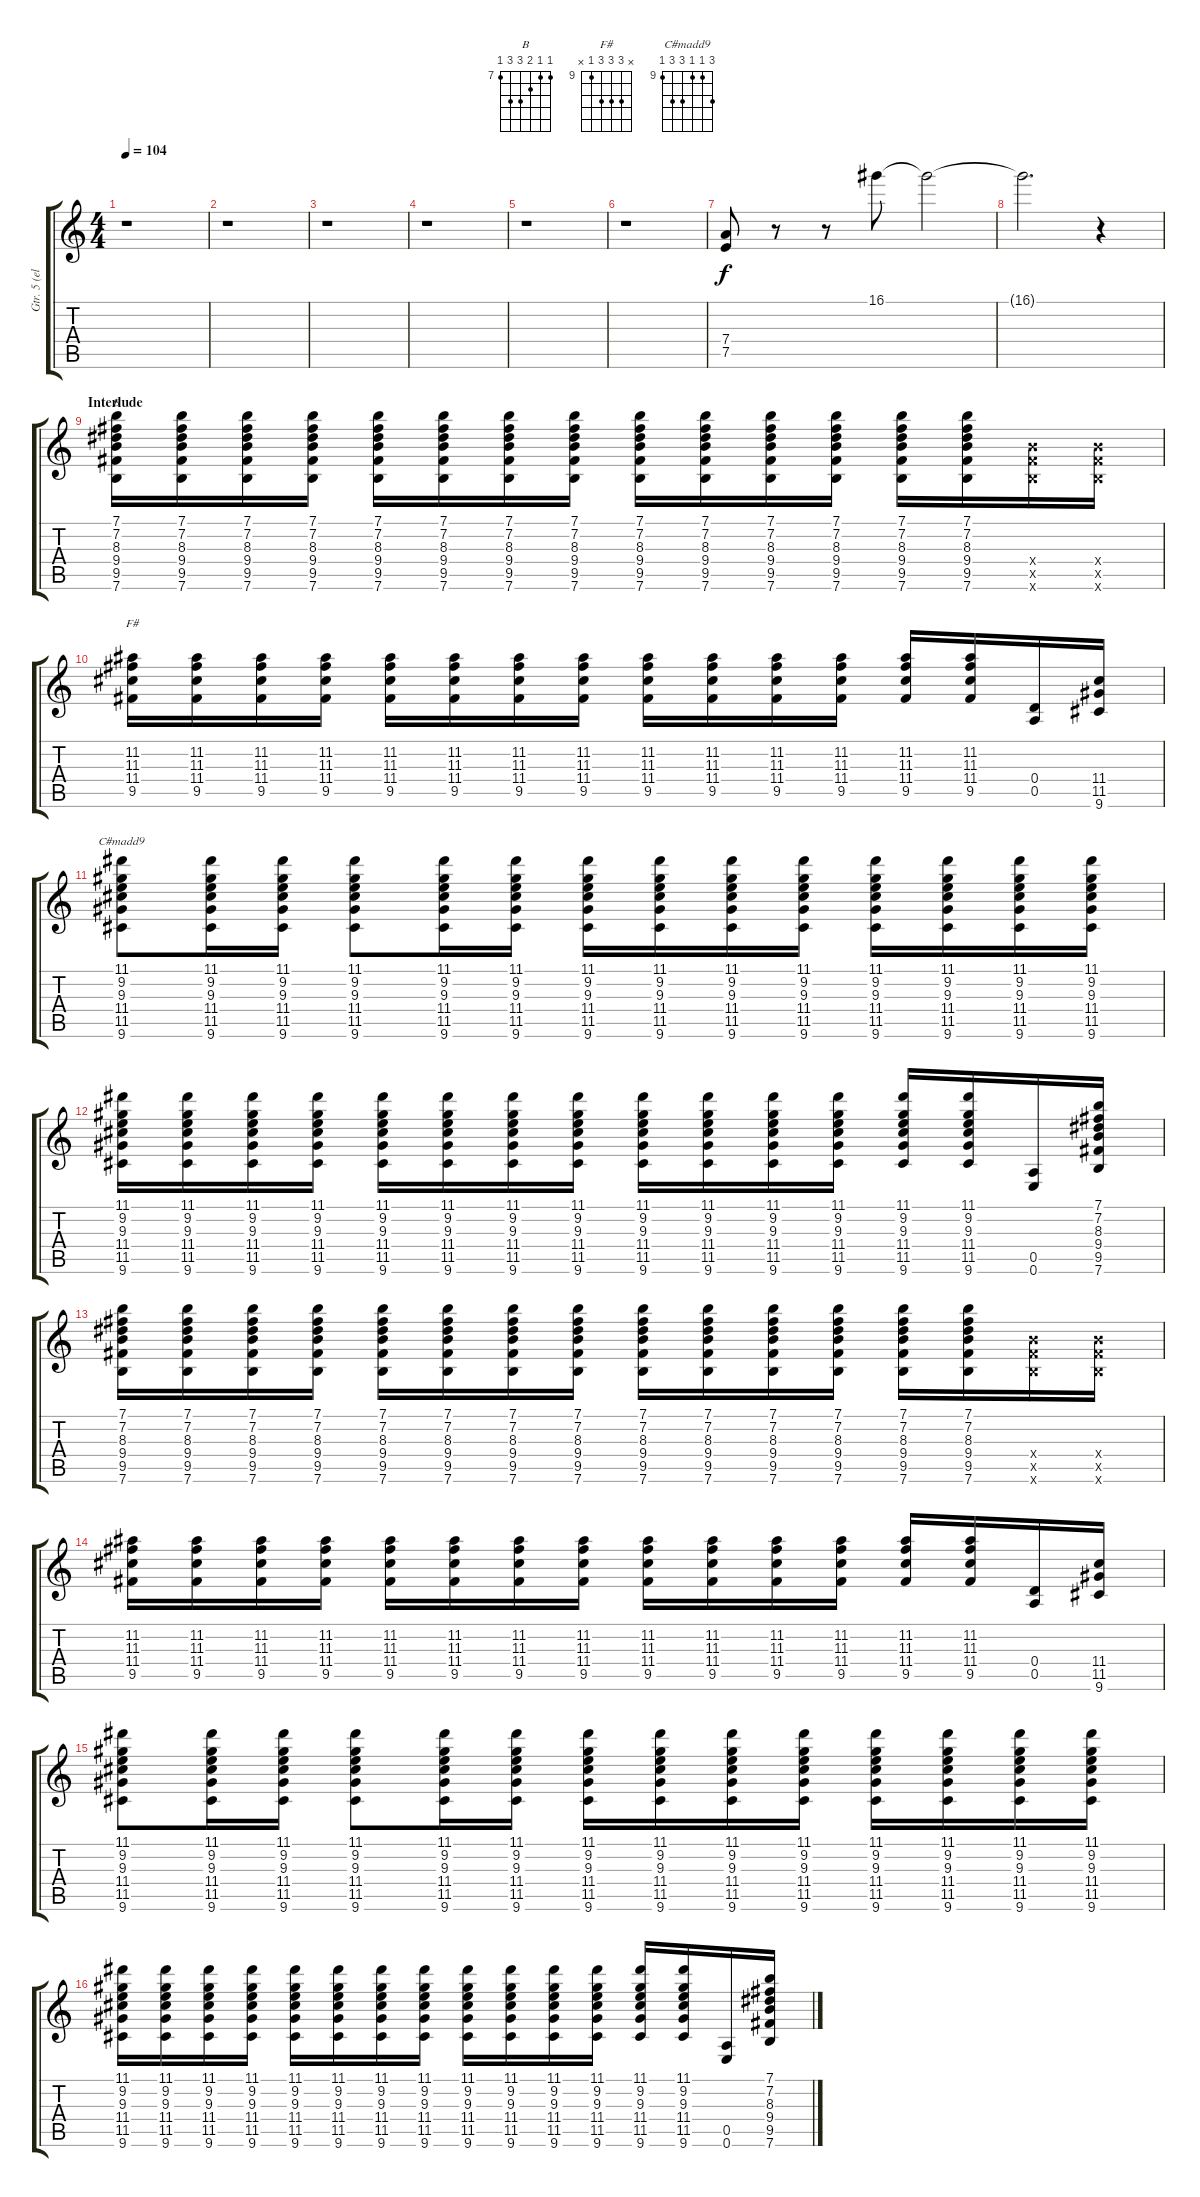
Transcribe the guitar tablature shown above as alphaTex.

\track ("Gtr. 5 (elec.)" "Gtr. 5 (el") {instrument overdrivenguitar}
\staff {score tabs}
\tuning (E4 B3 G3 D3 A2 E2) {hide}
\chord ("B" 7 7 8 9 9 7) {firstfret 7}
\chord ("F#" x 11 11 11 9 x) {firstfret 9}
\chord ("C#madd9" 11 9 9 11 11 9) {firstfret 9}
\ts (4 4)
\tempo 104
\clef g2
\ks c
r.1{dy f} |
r.1 |
r.1 |
r.1 |
r.1 |
r.1 |
(7.4 7.5).8 r.8 r.8 16.1.8 16.1{t}.2 |
16.1{t}.2{d} r.4 |
\section ("" "Interlude")
(7.1 7.2 8.3 9.4 9.5 7.6).16{ch "B"} (7.1 7.2 8.3 9.4 9.5 7.6).16 (7.1 7.2 8.3 9.4 9.5 7.6).16 (7.1 7.2 8.3 9.4 9.5 7.6).16 (7.1 7.2 8.3 9.4 9.5 7.6).16 (7.1 7.2 8.3 9.4 9.5 7.6).16 (7.1 7.2 8.3 9.4 9.5 7.6).16 (7.1 7.2 8.3 9.4 9.5 7.6).16 (7.1 7.2 8.3 9.4 9.5 7.6).16 (7.1 7.2 8.3 9.4 9.5 7.6).16 (7.1 7.2 8.3 9.4 9.5 7.6).16 (7.1 7.2 8.3 9.4 9.5 7.6).16 (7.1 7.2 8.3 9.4 9.5 7.6).16 (7.1 7.2 8.3 9.4 9.5 7.6).16 (9.4{x} 9.5{x} 7.6{x}).16 (9.4{x} 9.5{x} 7.6{x}).16 |
(11.2 11.3 11.4 9.5).16{ch "F#"} (11.2 11.3 11.4 9.5).16 (11.2 11.3 11.4 9.5).16 (11.2 11.3 11.4 9.5).16 (11.2 11.3 11.4 9.5).16 (11.2 11.3 11.4 9.5).16 (11.2 11.3 11.4 9.5).16 (11.2 11.3 11.4 9.5).16 (11.2 11.3 11.4 9.5).16 (11.2 11.3 11.4 9.5).16 (11.2 11.3 11.4 9.5).16 (11.2 11.3 11.4 9.5).16 (11.2 11.3 11.4 9.5).16 (11.2 11.3 11.4 9.5).16 (0.4 0.5).16 (11.4 11.5 9.6).16 |
(11.1 9.2 9.3 11.4 11.5 9.6).8{ch "C#madd9"} (11.1 9.2 9.3 11.4 11.5 9.6).16 (11.1 9.2 9.3 11.4 11.5 9.6).16 (11.1 9.2 9.3 11.4 11.5 9.6).8 (11.1 9.2 9.3 11.4 11.5 9.6).16 (11.1 9.2 9.3 11.4 11.5 9.6).16 (11.1 9.2 9.3 11.4 11.5 9.6).16 (11.1 9.2 9.3 11.4 11.5 9.6).16 (11.1 9.2 9.3 11.4 11.5 9.6).16 (11.1 9.2 9.3 11.4 11.5 9.6).16 (11.1 9.2 9.3 11.4 11.5 9.6).16 (11.1 9.2 9.3 11.4 11.5 9.6).16 (11.1 9.2 9.3 11.4 11.5 9.6).16 (11.1 9.2 9.3 11.4 11.5 9.6).16 |
(11.1 9.2 9.3 11.4 11.5 9.6).16 (11.1 9.2 9.3 11.4 11.5 9.6).16 (11.1 9.2 9.3 11.4 11.5 9.6).16 (11.1 9.2 9.3 11.4 11.5 9.6).16 (11.1 9.2 9.3 11.4 11.5 9.6).16 (11.1 9.2 9.3 11.4 11.5 9.6).16 (11.1 9.2 9.3 11.4 11.5 9.6).16 (11.1 9.2 9.3 11.4 11.5 9.6).16 (11.1 9.2 9.3 11.4 11.5 9.6).16 (11.1 9.2 9.3 11.4 11.5 9.6).16 (11.1 9.2 9.3 11.4 11.5 9.6).16 (11.1 9.2 9.3 11.4 11.5 9.6).16 (11.1 9.2 9.3 11.4 11.5 9.6).16 (11.1 9.2 9.3 11.4 11.5 9.6).16 (0.5 0.6).16 (7.1 7.2 8.3 9.4 9.5 7.6).16 |
(7.1 7.2 8.3 9.4 9.5 7.6).16 (7.1 7.2 8.3 9.4 9.5 7.6).16 (7.1 7.2 8.3 9.4 9.5 7.6).16 (7.1 7.2 8.3 9.4 9.5 7.6).16 (7.1 7.2 8.3 9.4 9.5 7.6).16 (7.1 7.2 8.3 9.4 9.5 7.6).16 (7.1 7.2 8.3 9.4 9.5 7.6).16 (7.1 7.2 8.3 9.4 9.5 7.6).16 (7.1 7.2 8.3 9.4 9.5 7.6).16 (7.1 7.2 8.3 9.4 9.5 7.6).16 (7.1 7.2 8.3 9.4 9.5 7.6).16 (7.1 7.2 8.3 9.4 9.5 7.6).16 (7.1 7.2 8.3 9.4 9.5 7.6).16 (7.1 7.2 8.3 9.4 9.5 7.6).16 (9.4{x} 9.5{x} 7.6{x}).16 (9.4{x} 9.5{x} 7.6{x}).16 |
(11.2 11.3 11.4 9.5).16 (11.2 11.3 11.4 9.5).16 (11.2 11.3 11.4 9.5).16 (11.2 11.3 11.4 9.5).16 (11.2 11.3 11.4 9.5).16 (11.2 11.3 11.4 9.5).16 (11.2 11.3 11.4 9.5).16 (11.2 11.3 11.4 9.5).16 (11.2 11.3 11.4 9.5).16 (11.2 11.3 11.4 9.5).16 (11.2 11.3 11.4 9.5).16 (11.2 11.3 11.4 9.5).16 (11.2 11.3 11.4 9.5).16 (11.2 11.3 11.4 9.5).16 (0.4 0.5).16 (11.4 11.5 9.6).16 |
(11.1 9.2 9.3 11.4 11.5 9.6).8 (11.1 9.2 9.3 11.4 11.5 9.6).16 (11.1 9.2 9.3 11.4 11.5 9.6).16 (11.1 9.2 9.3 11.4 11.5 9.6).8 (11.1 9.2 9.3 11.4 11.5 9.6).16 (11.1 9.2 9.3 11.4 11.5 9.6).16 (11.1 9.2 9.3 11.4 11.5 9.6).16 (11.1 9.2 9.3 11.4 11.5 9.6).16 (11.1 9.2 9.3 11.4 11.5 9.6).16 (11.1 9.2 9.3 11.4 11.5 9.6).16 (11.1 9.2 9.3 11.4 11.5 9.6).16 (11.1 9.2 9.3 11.4 11.5 9.6).16 (11.1 9.2 9.3 11.4 11.5 9.6).16 (11.1 9.2 9.3 11.4 11.5 9.6).16 |
(11.1 9.2 9.3 11.4 11.5 9.6).16 (11.1 9.2 9.3 11.4 11.5 9.6).16 (11.1 9.2 9.3 11.4 11.5 9.6).16 (11.1 9.2 9.3 11.4 11.5 9.6).16 (11.1 9.2 9.3 11.4 11.5 9.6).16 (11.1 9.2 9.3 11.4 11.5 9.6).16 (11.1 9.2 9.3 11.4 11.5 9.6).16 (11.1 9.2 9.3 11.4 11.5 9.6).16 (11.1 9.2 9.3 11.4 11.5 9.6).16 (11.1 9.2 9.3 11.4 11.5 9.6).16 (11.1 9.2 9.3 11.4 11.5 9.6).16 (11.1 9.2 9.3 11.4 11.5 9.6).16 (11.1 9.2 9.3 11.4 11.5 9.6).16 (11.1 9.2 9.3 11.4 11.5 9.6).16 (0.5 0.6).16 (7.1 7.2 8.3 9.4 9.5 7.6).16
